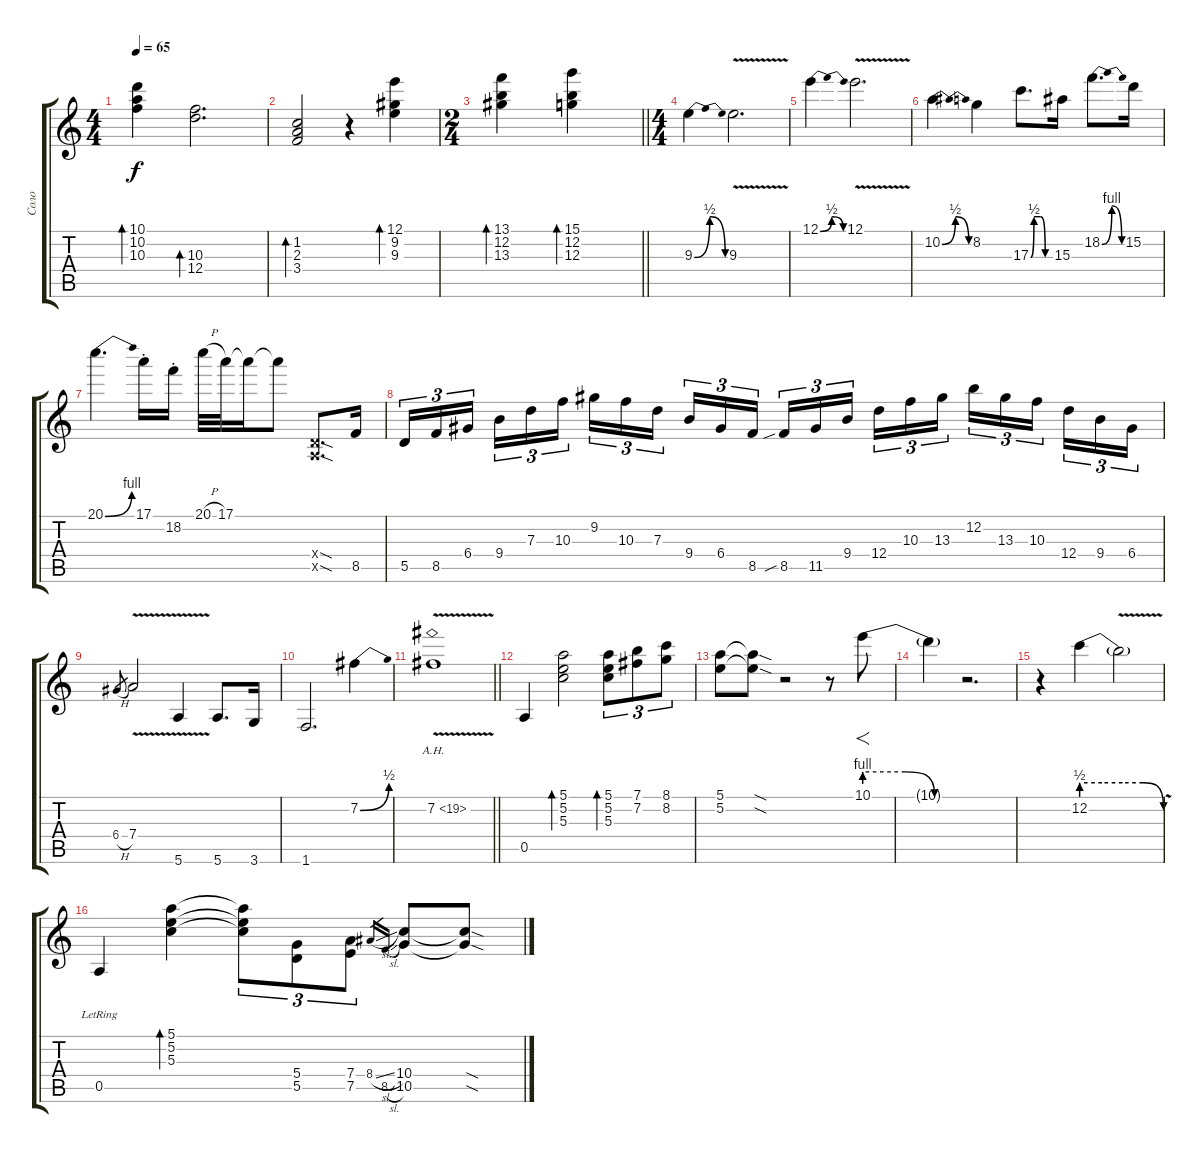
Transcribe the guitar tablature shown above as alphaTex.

\track ("Соло" "Соло") {instrument electricguitarclean}
\staff {score tabs}
\tuning (E4 B3 G3 D3 A2 E2) {hide}
\ts (4 4)
\tempo 65
\clef g2
\ks c
(10.1 10.2 10.3).4{bd 60 dy f} (10.3 12.4).2{d bd 60} |
(1.2 2.3 3.4).2{bd 120} r.4 (12.1 9.2 9.3).4{bd 240} |
\ts (2 4)
\barLineRight lightlight
(13.1 12.2 13.3).4{bd 120} (15.1 12.2 12.3).4{bd 120} |
\ts (4 4)
9.3{be (bendrelease 0 0 10 2 30 2 60 0)}.4{volume 8 instrument distortionguitar} 9.3{v}.2{d} |
12.1{be (bendrelease 0 0 10 2 30 2 60 0)}.4 12.1{v}.2{d} |
10.2{be (bendrelease 0 0 10 2 30 2 60 0)}.4 8.2.4 17.3{be (custom 0 0 10 2 30 2 44 0 60 0)}.8{d} 15.3.16 18.2{be (bendrelease 0 0 10 4 30 4 60 0)}.8{d} 15.2.16 |
20.1{be (bend 0 0 60 4)}.4{d} 17.1{st}.16 18.2{st}.16 20.1{h}.32 17.1.32 17.1{t}.16 17.1{t}.8 (0.4{sod x} 0.5{sod x}).8{d} 8.5.16 |
5.5.16{tu (3 2)} 8.5.16{tu (3 2)} 6.4.16{tu (3 2) beam splitsecondary} 9.4.16{tu (3 2)} 7.3.16{tu (3 2)} 10.3.16{tu (3 2)} 9.2.16{tu (3 2)} 10.3.16{tu (3 2)} 7.3.16{tu (3 2) beam splitsecondary} 9.4.16{tu (3 2)} 6.4.16{tu (3 2)} 8.5.16{tu (3 2)} 8.5{sib}.16{tu (3 2)} 11.5.16{tu (3 2)} 9.4.16{tu (3 2) beam splitsecondary} 12.4.16{tu (3 2)} 10.3.16{tu (3 2)} 13.3.16{tu (3 2)} 12.2.16{tu (3 2)} 13.3.16{tu (3 2)} 10.3.16{tu (3 2) beam splitsecondary} 12.4.16{tu (3 2)} 9.4.16{tu (3 2)} 6.4.16{tu (3 2)} |
6.4{h}.8{gr} 7.4{v}.2 5.6{v}.4 5.6.8{d} 3.6.16 |
1.6.2{d} 7.2{be (bend 0 0 60 2)}.4 |
\barLineRight lightlight
7.2{ah 12 v}.1 |
0.5.4{instrument electricguitarclean} (5.1 5.2 5.3).2{bd 120} (5.1 5.2 5.3).8{tu (3 2) bd 240} (7.1 7.2).8{tu (3 2)} (8.1 8.2).8{tu (3 2)} |
(5.1 5.2).8 (5.1{sod t} 5.2{sod t}).8 r.2 r.8 10.1{be (custom 0 4 25 4 43 0 60 0)}.8{f instrument overdrivenguitar} |
10.1{t}.4 r.2{d} |
r.4 12.2{be (custom 0 2 15 2 30 2 45 2 60 0)}.4 12.2{v t}.2 |
0.5{lr}.4{instrument electricguitarclean} (5.1 5.2 5.3).4{bd 120} (5.1{t} 5.2{t} 5.3{t}).8{tu (3 2)} (5.4 5.5).8{tu (3 2)} (7.4 7.5).8{tu (3 2)} 8.4{sl}.16{gr} 8.5{sl}.16{gr} (10.4 10.5).8 (10.4{sod t} 10.5{sod t}).8
